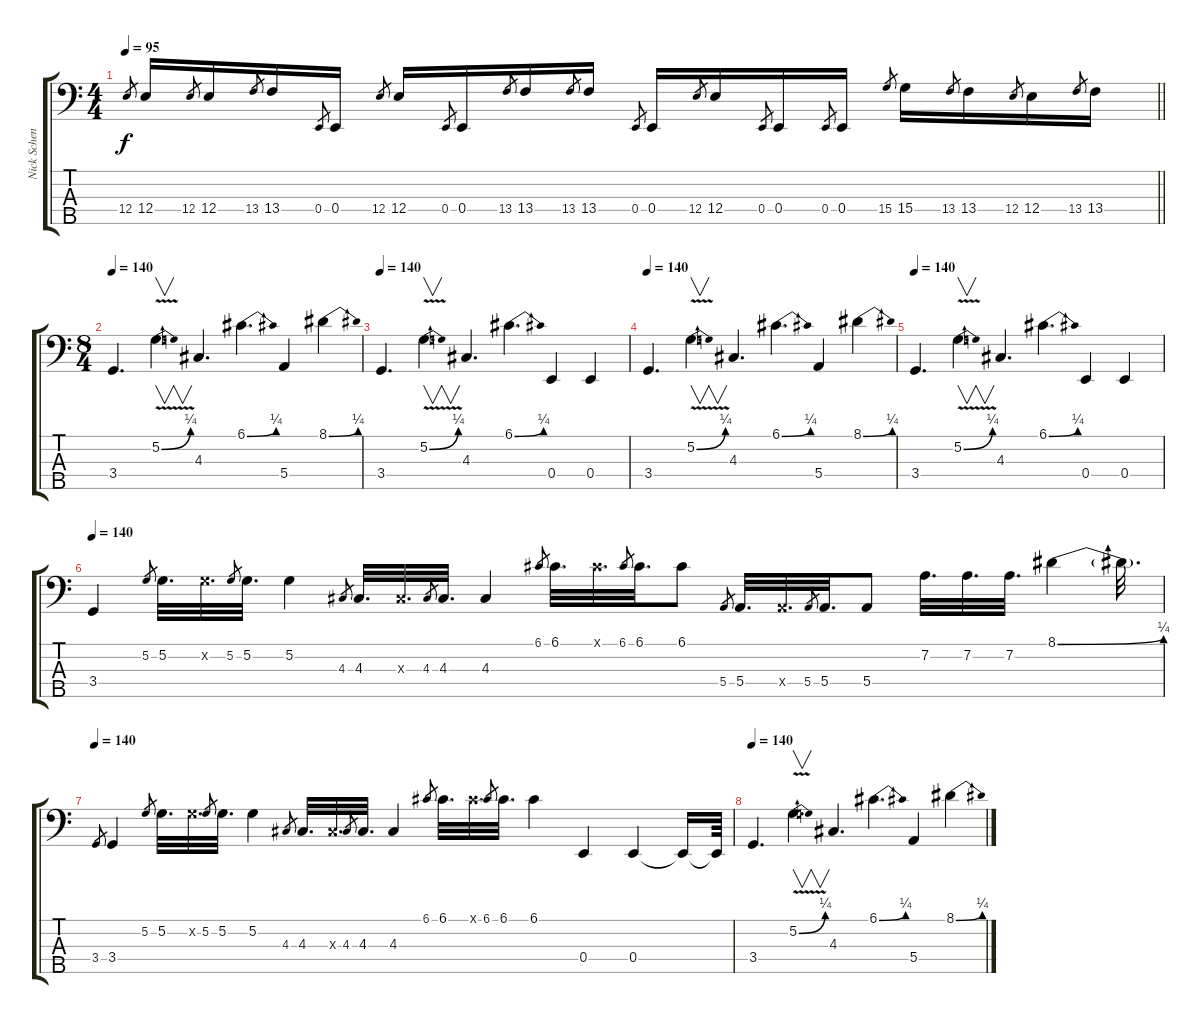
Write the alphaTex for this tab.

\track ("Nick Schendzielos " "Nick Schen") {instrument distortionguitar}
\staff {score tabs}
\tuning (G2 D2 A1 E1 B0) {hide}
\ts (4 4)
\tempo 95
\clef f4
\barLineRight lightlight
\ks c
12.4.8{gr dy f} 12.4.16 12.4.8{gr} 12.4.16 13.4.8{gr} 13.4.16 0.4.8{gr} 0.4.16 12.4.8{gr} 12.4.16 0.4.8{gr} 0.4.16 13.4.8{gr} 13.4.16 13.4.8{gr} 13.4.16 0.4.8{gr} 0.4.16 12.4.8{gr} 12.4.16 0.4.8{gr} 0.4.16 0.4.8{gr} 0.4.16 15.4.8{gr} 15.4.16 13.4.8{gr} 13.4.16 12.4.8{gr} 12.4.16 13.4.8{gr} 13.4.16 |
\ts (8 4)
\section ("" "")
\tempo 140
3.4.4{d} 5.2{be (bend 0 0 60 1) v}.4{v d} 4.3.4{d} 6.1{be (bend 0 0 60 1)}.4{d} 5.4.4 8.1{be (bend 0 0 60 1)}.4 |
\tempo 140
3.4.4{d} 5.2{be (bend 0 0 60 1) v}.4{v d} 4.3.4{d} 6.1{be (bend 0 0 60 1)}.4{d} 0.4.4 0.4.4 |
\tempo 140
3.4.4{d} 5.2{be (bend 0 0 60 1) v}.4{v d} 4.3.4{d} 6.1{be (bend 0 0 60 1)}.4{d} 5.4.4 8.1{be (bend 0 0 60 1)}.4 |
\tempo 140
3.4.4{d} 5.2{be (bend 0 0 60 1) v}.4{v d} 4.3.4{d} 6.1{be (bend 0 0 60 1)}.4{d} 0.4.4 0.4.4 |
\tempo 140
3.4.4 5.2.8{gr} 5.2.32{d} 5.2{x}.32{d} 5.2.8{gr} 5.2.32{d} 5.2.4 4.3.8{gr} 4.3.32{d} 4.3{x}.32{d} 4.3.8{gr} 4.3.32{d} 4.3.4 6.1.8{gr} 6.1.32{d} 6.1{x}.32{d} 6.1.8{gr} 6.1.32{d} 6.1.8 5.4.8{gr} 5.4.32{d} 5.4{x}.32{d} 5.4.8{gr} 5.4.32{d} 5.4.8 7.2.32{d} 7.2.32{d} 7.2.32{d} 8.1{be (bend 0 0 60 1)}.4 8.1{t}.32{d} |
\tempo 140
3.4.8{gr} 3.4.4 5.2.8{gr} 5.2.32{d} 5.2{x}.32{d} 5.2.8{gr} 5.2.32{d} 5.2.4 4.3.8{gr} 4.3.32{d} 4.3{x}.32{d} 4.3.8{gr} 4.3.32{d} 4.3.4 6.1.8{gr} 6.1.32{d} 6.1{x}.32{d} 6.1.8{gr} 6.1.32{d} 6.1.4 0.4.4 0.4.4 0.4{t}.16 0.4{t}.64 |
\tempo 140
3.4.4{d} 5.2{be (bend 0 0 60 1) v}.4{v d} 4.3.4{d} 6.1{be (bend 0 0 60 1)}.4{d} 5.4.4 8.1{be (bend 0 0 60 1)}.4
